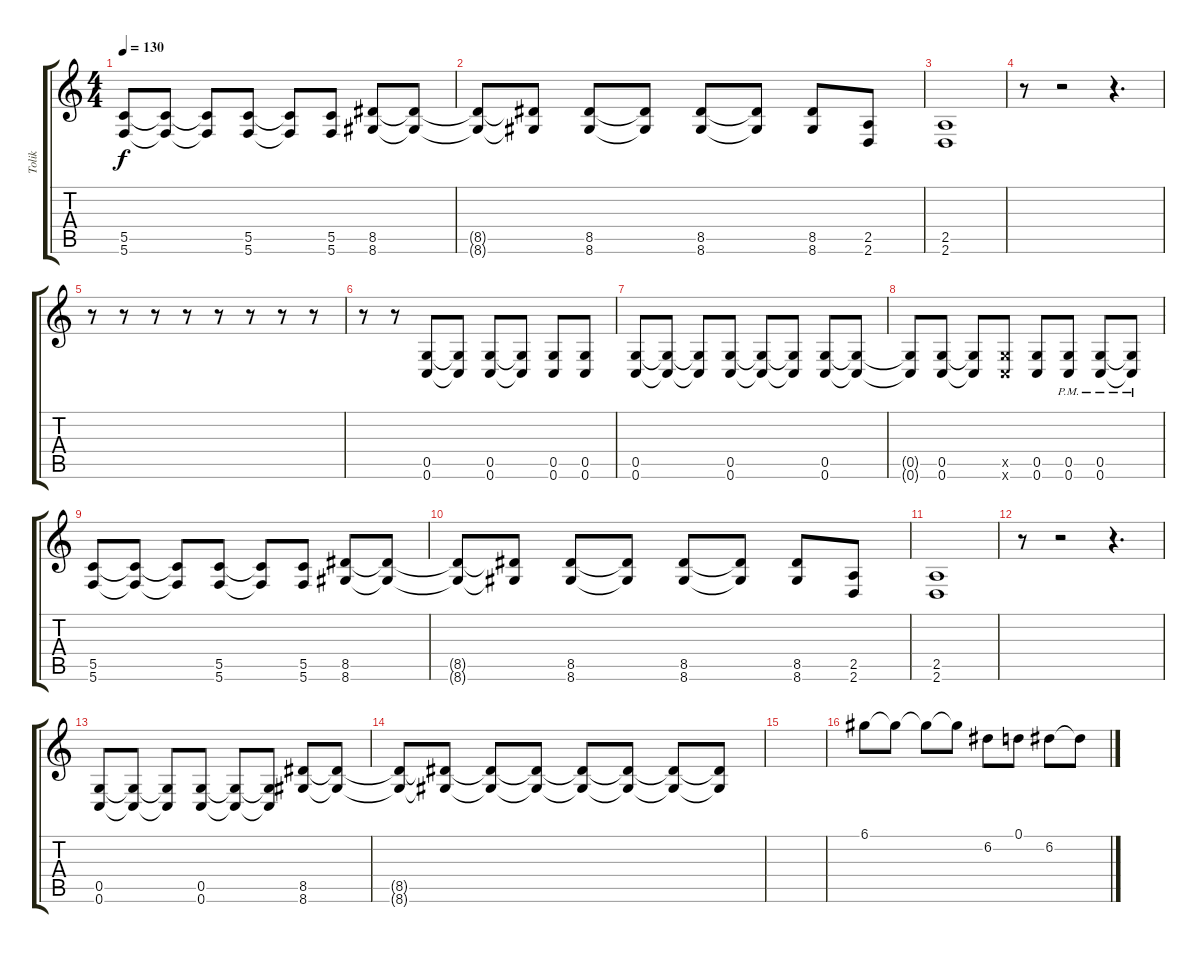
\track ("Tolik" "Tolik") {instrument distortionguitar}
\staff {score tabs}
\tuning (D4 A3 F3 C3 G2 C2) {hide}
\ts (4 4)
\tempo 130
\clef g2
\ks c
(5.5 5.6).8{dy f} (5.5{t} 5.6{t}).8 (5.5{t} 5.6{t}).8 (5.5 5.6).8 (5.5{t} 5.6{t}).8 (5.5 5.6).8 (8.5 8.6).8 (8.5{t} 8.6{t}).8 |
(8.5{t} 8.6{t}).8 (8.5{t} 8.6{t}).8 (8.5 8.6).8 (8.5{t} 8.6{t}).8 (8.5 8.6).8 (8.5{t} 8.6{t}).8 (8.5 8.6).8 (2.5 2.6).8 |
(2.5 2.6).1 |
r.8 r.2 r.4{d} |
r.8 r.8 r.8 r.8 r.8 r.8 r.8 r.8 |
r.8 r.8 (0.5 0.6).8 (0.5{t} 0.6{t}).8 (0.5 0.6).8 (0.5{t} 0.6{t}).8 (0.5 0.6).8 (0.5 0.6).8 |
(0.5 0.6).8 (0.5{t} 0.6{t}).8 (0.5{t} 0.6{t}).8 (0.5 0.6).8 (0.5{t} 0.6{t}).8 (0.5{t} 0.6{t}).8 (0.5 0.6).8 (0.5{t} 0.6{t}).8 |
(0.5{t} 0.6{t}).8 (0.5 0.6).8 (0.5{t} 0.6{t}).8 (0.5{x} 0.6{x}).8 (0.5 0.6).8 (0.5{pm} 0.6{pm}).8 (0.5{pm} 0.6{pm}).8 (0.5{pm t} 0.6{pm t}).8 |
(5.5 5.6).8 (5.5{t} 5.6{t}).8 (5.5{t} 5.6{t}).8 (5.5 5.6).8 (5.5{t} 5.6{t}).8 (5.5 5.6).8 (8.5 8.6).8 (8.5{t} 8.6{t}).8 |
(8.5{t} 8.6{t}).8 (8.5{t} 8.6{t}).8 (8.5 8.6).8 (8.5{t} 8.6{t}).8 (8.5 8.6).8 (8.5{t} 8.6{t}).8 (8.5 8.6).8 (2.5 2.6).8 |
(2.5 2.6).1 |
r.8 r.2 r.4{d} |
(0.5 0.6).8 (0.5{t} 0.6{t}).8 (0.5{t} 0.6{t}).8 (0.5 0.6).8 (0.5{t} 0.6{t}).8 (0.5{t} 0.6{t}).8 (8.5 8.6).8 (8.5{t} 8.6{t}).8 |
(8.5{t} 8.6{t}).8 (8.5{t} 8.6{t}).8 (8.5{t} 8.6{t}).8 (8.5{t} 8.6{t}).8 (8.5{t} 8.6{t}).8 (8.5{t} 8.6{t}).8 (8.5{t} 8.6{t}).8 (8.5{t} 8.6{t}).8 |
|
6.1.8 6.1{t}.8 6.1{t}.8 6.1{t}.8 6.2.8 0.1.8 6.2.8 6.2{t}.8
